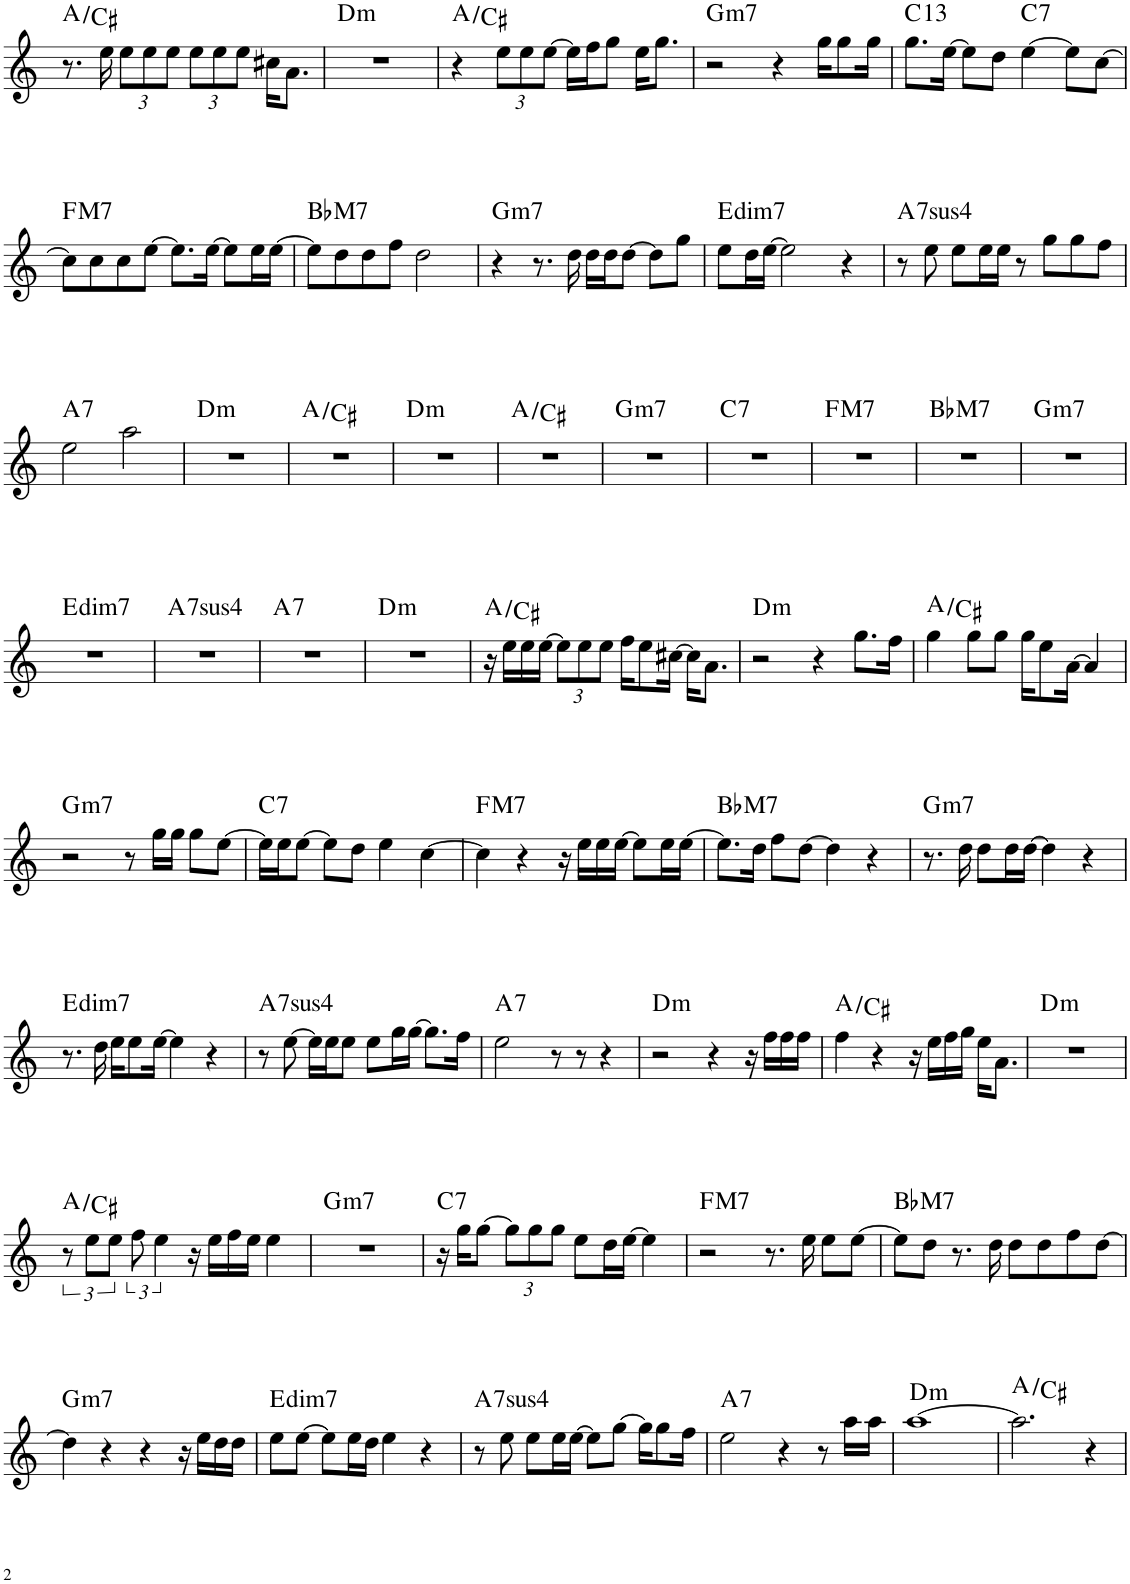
**kern	**harte
*part1	*part1
*staff1	*
*I"Piano	*
*I'Pno.	*
!!LO:PB:g=z
*clefG2	*
*k[]	*
*M4/4	*
=42	=42
8.r	A:maj/3
16ee\	.
*Xbrackettup	*
12ee\L	.
12ee\	.
12ee\J	.
12ee\L	.
12ee\	.
12ee\J	.
16cc#X\KL	.
8.a\J	.
=43	=43
!	!LO:H:kt=m
1r	D:min
=44	=44
4r	A:maj/3
12ee\L	.
12ee\	.
[12ee\J	.
16ee\LL]	.
16ff\J	.
8gg\J	.
16ee\KL	.
8.gg\J	.
=45	=45
!	!LO:H:kt=m7
2r	G:min7
4r	.
16gg\KL	.
8gg\	.
16gg\Jk	.
=46	=46
!	!LO:H:kt=13
8.gg\L	C:9(11,13)
[16ee\Jk	.
8ee\L]	.
8dd\J	.
!	!LO:H:kt=7
[4ee\	C:7
8ee\L]	.
[8cc\J	.
!!LO:LB:g=z
=47	=47
!	!LO:H:kt=M7
8cc\L]	F:maj7
8cc\	.
8cc\	.
[8ee\J	.
8.ee\L]	.
[16ee\Jk	.
8ee\L]	.
16ee\L	.
[16ee\JJ	.
=48	=48
!	!LO:H:kt=M7
8ee\L]	Bb:maj7
8dd\	.
8dd\	.
8ff\J	.
2dd\	.
=49	=49
!	!LO:H:kt=m7
4r	G:min7
8.r	.
16dd\	.
16dd\LL	.
16dd\J	.
[8dd\J	.
8dd\L]	.
8gg\J	.
=50	=50
!	!LO:H:kt=dim7
8ee\L	E:dim7
16dd\L	.
[16ee\JJ	.
2ee\]	.
4r	.
=51	=51
!	!LO:H:kt=74
8r	A:sus4(7)
8ee\	.
8ee\L	.
16ee\L	.
16ee\JJ	.
8r	.
8gg\L	.
8gg\	.
8ff\J	.
!!LO:LB:g=z
=52	=52
!	!LO:H:kt=7
2ee\	A:7
2aa\	.
=53	=53
!	!LO:H:kt=m
1r	D:min
=54	=54
1r	A:maj/3
=55	=55
!	!LO:H:kt=m
1r	D:min
=56	=56
1r	A:maj/3
=57	=57
!	!LO:H:kt=m7
1r	G:min7
=58	=58
!	!LO:H:kt=7
1r	C:7
=59	=59
!	!LO:H:kt=M7
1r	F:maj7
=60	=60
!	!LO:H:kt=M7
1r	Bb:maj7
=61	=61
!	!LO:H:kt=m7
1r	G:min7
!!LO:LB:g=z
=62	=62
!	!LO:H:kt=dim7
1r	E:dim7
=63	=63
!	!LO:H:kt=74
1r	A:sus4(7)
=64	=64
!	!LO:H:kt=7
1r	A:7
=65	=65
!	!LO:H:kt=m
1r	D:min
=66	=66
16r	A:maj/3
16ee\LL	.
16ee\	.
[16ee\JJ	.
12ee\L]	.
12ee\	.
12ee\J	.
16ff\KL	.
8ee\	.
[16cc#X\Jk	.
16cc#\KL]	.
8.a\J	.
=67	=67
!	!LO:H:kt=m
2r	D:min
4r	.
8.gg\L	.
16ff\Jk	.
=68	=68
4gg\	A:maj/3
8gg\L	.
8gg\J	.
16gg\KL	.
8ee\	.
[16a\Jk	.
4a/]	.
!!LO:LB:g=z
=69	=69
!	!LO:H:kt=m7
2r	G:min7
8r	.
16gg\LL	.
16gg\JJ	.
8gg\L	.
[8ee\J	.
=70	=70
!	!LO:H:kt=7
16ee\LL]	C:7
16ee\J	.
[8ee\J	.
8ee\L]	.
8dd\J	.
4ee\	.
[4cc\	.
=71	=71
!	!LO:H:kt=M7
4cc\]	F:maj7
4r	.
16r	.
16ee\LL	.
16ee\	.
[16ee\JJ	.
8ee\L]	.
16ee\L	.
[16ee\JJ	.
=72	=72
!	!LO:H:kt=M7
8.ee\L]	Bb:maj7
16dd\Jk	.
8ff\L	.
[8dd\J	.
4dd\]	.
4r	.
=73	=73
!	!LO:H:kt=m7
8.r	G:min7
16dd\	.
8dd\L	.
16dd\L	.
[16dd\JJ	.
4dd\]	.
4r	.
!!LO:LB:g=z
=74	=74
!	!LO:H:kt=dim7
8.r	E:dim7
16dd\	.
16ee\KL	.
8ee\	.
[16ee\Jk	.
4ee\]	.
4r	.
=75	=75
!	!LO:H:kt=74
8r	A:sus4(7)
[8ee\	.
16ee\LL]	.
16ee\J	.
8ee\J	.
8ee\L	.
16gg\L	.
[16gg\JJ	.
8.gg\L]	.
16ff\Jk	.
=76	=76
!	!LO:H:kt=7
2ee\	A:7
8r	.
8r	.
4r	.
=77	=77
!	!LO:H:kt=m
2r	D:min
4r	.
16r	.
16ff\LL	.
16ff\	.
16ff\JJ	.
=78	=78
4ff\	A:maj/3
4r	.
16r	.
16ee\LL	.
16ff\	.
16gg\JJ	.
16ee\KL	.
8.a\J	.
=79	=79
!	!LO:H:kt=m
1r	D:min
!!LO:LB:g=z
=80	=80
*brackettup	*
12r	A:maj/3
12ee\L	.
12ee\J	.
12ff\	.
6ee\	.
16r	.
16ee\LL	.
16ff\	.
16ee\JJ	.
4ee\	.
=81	=81
!	!LO:H:kt=m7
1r	G:min7
=82	=82
!	!LO:H:kt=7
16r	C:7
16gg\KL	.
[8gg\J	.
*Xbrackettup	*
12gg\L]	.
12gg\	.
12gg\J	.
8ee\L	.
16dd\L	.
[16ee\JJ	.
4ee\]	.
=83	=83
!	!LO:H:kt=M7
2r	F:maj7
8.r	.
16ee\	.
8ee\L	.
[8ee\J	.
=84	=84
!	!LO:H:kt=M7
8ee\L]	Bb:maj7
8dd\J	.
8.r	.
16dd\	.
8dd\L	.
8dd\	.
8ff\	.
[8dd\J	.
!!LO:LB:g=z
=85	=85
!	!LO:H:kt=m7
4dd\]	G:min7
4r	.
4r	.
16r	.
16ee\LL	.
16dd\	.
16dd\JJ	.
=86	=86
!	!LO:H:kt=dim7
8ee\L	E:dim7
[8ee\J	.
8ee\L]	.
16ee\L	.
16dd\JJ	.
4ee\	.
4r	.
=87	=87
!	!LO:H:kt=74
8r	A:sus4(7)
8ee\	.
8ee\L	.
16ee\L	.
[16ee\JJ	.
8ee\L]	.
[8gg\J	.
16gg\KL]	.
8gg\	.
16ff\Jk	.
=88	=88
!	!LO:H:kt=7
2ee\	A:7
4r	.
8r	.
16aa\LL	.
16aa\JJ	.
=89	=89
!	!LO:H:kt=m
[1aa	D:min
=90	=90
2.aa\]	A:maj/3
4r	.
=	=
*-	*-
